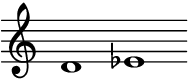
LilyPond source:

\version "2.16.2" % absolutely necessary!

% use this to crop output page size to match the snippet
#(ly:set-option 'preview #t)

%%%%%%%%%%%%%%%%%%%%%%%%%%
% here goes the snippet: %
%%%%%%%%%%%%%%%%%%%%%%%%%%
<<
\relative c' {
  \override Staff.TimeSignature #'stencil = ##f 
  \time 3/1
  d1 es
}
>>